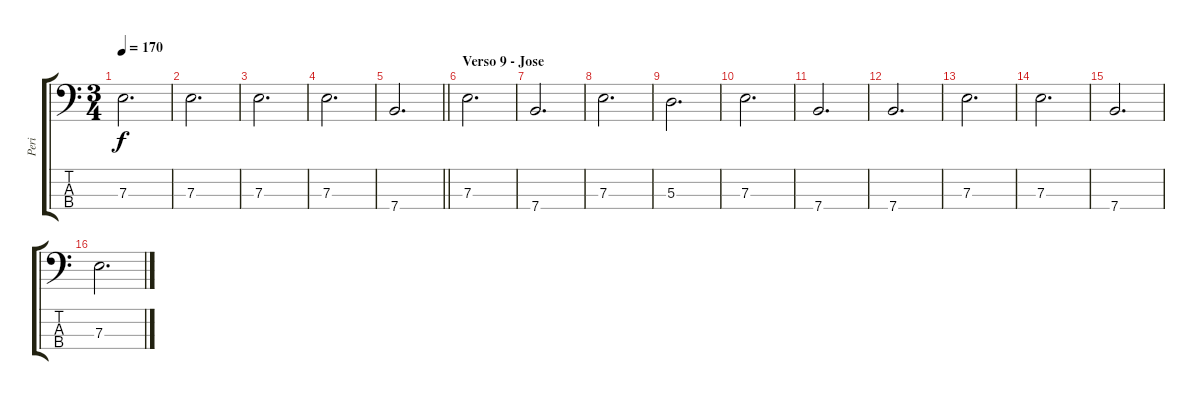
\track ("Peri" "Peri") {instrument electricbassfinger}
\staff {score tabs}
\tuning (G2 D2 A1 E1) {hide}
\ts (3 4)
\tempo 170
\clef f4
\ks c
7.3.2{d dy f} |
7.3.2{d} |
7.3.2{d} |
7.3.2{d} |
\barLineRight lightlight
7.4.2{d} |
\section ("" "Verso 9 - Jose")
7.3.2{d} |
7.4.2{d} |
7.3.2{d} |
5.3.2{d} |
7.3.2{d} |
7.4.2{d} |
7.4.2{d} |
7.3.2{d} |
7.3.2{d} |
7.4.2{d} |
7.3.2{d}
